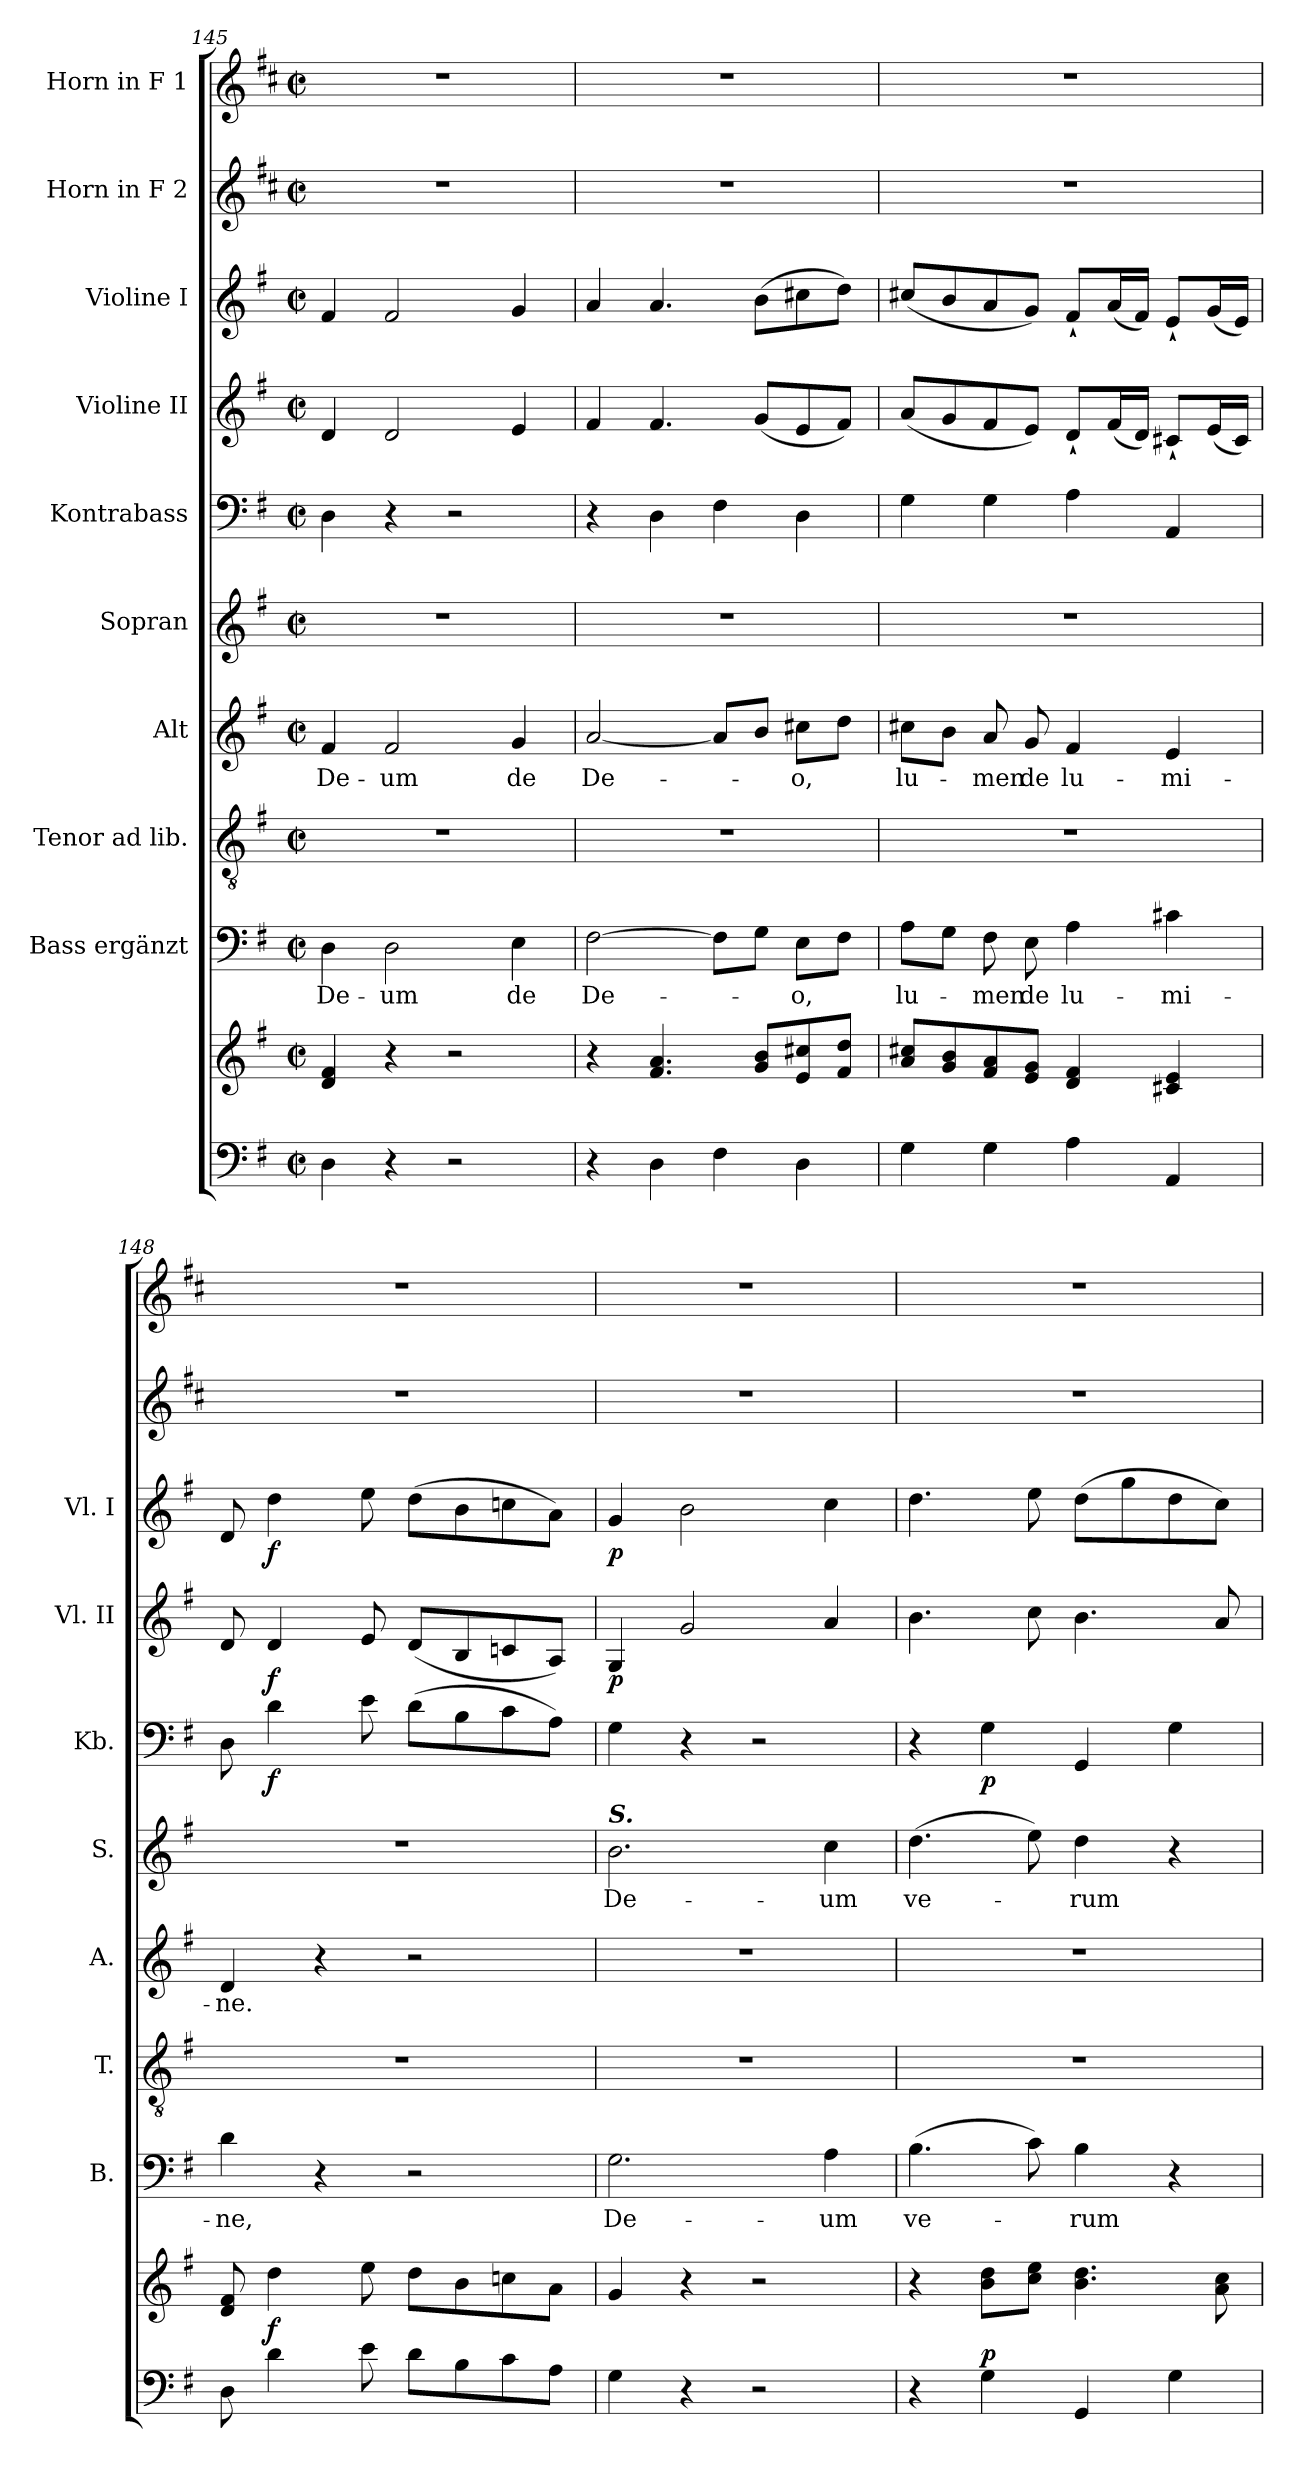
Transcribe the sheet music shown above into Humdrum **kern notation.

**kern	**kern	**dynam	**kern	**text	**kern	**kern	**text	**kern	**text	**kern	**dynam	**kern	**dynam	**kern	**dynam	**kern	**kern
*part10	*part10	*part10	*part9	*part9	*part8	*part7	*part7	*part6	*part6	*part5	*part5	*part4	*part4	*part3	*part3	*part2	*part1
*staff11	*staff10	*staff10/11	*staff9	*staff9	*staff8	*staff7	*staff7	*staff6	*staff6	*staff5	*staff5	*staff4	*staff4	*staff3	*staff3	*staff2	*staff1
*	*	*	*I"Bass ergänzt	*	*I"Tenor ad lib.	*I"Alt	*	*I"Sopran	*	*I"Kontrabass	*	*I"Violine II	*	*I"Violine I	*	*I"Horn in F 2	*I"Horn in F 1
*	*	*	*I'B.	*	*I'T.	*I'A.	*	*I'S.	*	*I'Kb.	*	*I'Vl. II	*	*I'Vl. I	*	*	*
!!LO:PB:g=z
*clefF4	*clefG2	*	*clefF4	*	*clefGv2	*clefG2	*	*clefG2	*	*clefF4	*	*clefG2	*	*clefG2	*	*clefG2	*clefG2
*	*	*	*	*	*	*	*	*	*	*ITrd7c12	*	*	*	*	*	*ITrd4c7	*ITrd4c7
*k[f#]	*k[f#]	*	*k[f#]	*	*k[f#]	*k[f#]	*	*k[f#]	*	*k[f#]	*	*k[f#]	*	*k[f#]	*	*k[f#]	*k[f#]
*G:	*G:	*	*G:	*	*G:	*G:	*	*G:	*	*G:	*	*G:	*	*G:	*	*G:	*G:
*M2/2	*M2/2	*	*M2/2	*	*M2/2	*M2/2	*	*M2/2	*	*M2/2	*	*M2/2	*	*M2/2	*	*M2/2	*M2/2
*met(c|)	*met(c|)	*	*met(c|)	*	*met(c|)	*met(c|)	*	*met(c|)	*	*met(c|)	*	*met(c|)	*	*met(c|)	*	*met(c|)	*met(c|)
=145	=145	=145	=145	=145	=145	=145	=145	=145	=145	=145	=145	=145	=145	=145	=145	=145	=145
!	!	!	!	!LO:LY:b	!	!	!LO:LY:b	!	!	!	!	!	!	!	!	!	!
4D\	4d/ 4f#/	.	4D\	De-	1r	4f#/	De-	1r	.	4DD\	.	4d/	.	4f#/	.	1r	1r
!	!	!	!	!LO:LY:b	!	!	!LO:LY:b	!	!	!	!	!	!	!	!	!	!
4r	4r	.	2D\	-um	.	2f#/	-um	.	.	4r	.	2d/	.	2f#/	.	.	.
2r	2r	.	.	.	.	.	.	.	.	2r	.	.	.	.	.	.	.
!	!	!	!	!LO:LY:b	!	!	!LO:LY:b	!	!	!	!	!	!	!	!	!	!
.	.	.	4E\	de	.	4g/	de	.	.	.	.	4e/	.	4g/	.	.	.
=146	=146	=146	=146	=146	=146	=146	=146	=146	=146	=146	=146	=146	=146	=146	=146	=146	=146
!	!	!	!	!LO:LY:b	!	!	!LO:LY:b	!	!	!	!	!	!	!	!	!	!
4r	4r	.	[2F#\	De-	1r	[2a/	De-	1r	.	4r	.	4f#/	.	4a/	.	1r	1r
4D\	4.f#/ 4.a/	.	.	.	.	.	.	.	.	4DD\	.	4.f#/	.	4.a/	.	.	.
4F#\	.	.	8F#\L]	.	.	8a/L]	.	.	.	4FF#\	.	.	.	.	.	.	.
.	8g/ 8b/L	.	8G\J	.	.	8b/J	.	.	.	.	.	(<8g/L	.	(>8b\L	.	.	.
!	!	!	!	!LO:LY:b	!	!	!LO:LY:b	!	!	!	!	!	!	!	!	!	!
4D\	8e/ 8cc#X/	.	8E\L	-o,	.	8cc#X\L	-o,	.	.	4DD\	.	8e/	.	8cc#X\	.	.	.
.	8f#/ 8dd/J	.	8F#\J	.	.	8dd\J	.	.	.	.	.	8f#/J)	.	8dd\J)	.	.	.
=147	=147	=147	=147	=147	=147	=147	=147	=147	=147	=147	=147	=147	=147	=147	=147	=147	=147
!	!	!	!	!LO:LY:b	!	!	!LO:LY:b	!	!	!	!	!	!	!	!	!	!
4G\	8a/ 8cc#X/L	.	8A\L	lu-	1r	8cc#X\L	lu-	1r	.	4GG\	.	(<8a/L	.	(<8cc#X/L	.	1r	1r
.	8g/ 8b/	.	8G\J	.	.	8b\J	.	.	.	.	.	8g/	.	8b/	.	.	.
!	!	!	!	!LO:LY:b	!	!	!LO:LY:b	!	!	!	!	!	!	!	!	!	!
4G\	8f#/ 8a/	.	8F#\	-men	.	8a/	-men	.	.	4GG\	.	8f#/	.	8a/	.	.	.
!	!	!	!	!LO:LY:b	!	!	!LO:LY:b	!	!	!	!	!	!	!	!	!	!
.	8e/ 8g/J	.	8E\	de	.	8g/	de	.	.	.	.	8e/J)	.	8g/J)	.	.	.
!	!	!	!	!LO:LY:b	!	!	!LO:LY:b	!	!	!	!	!	!	!	!	!	!
4A\	4d/ 4f#/	.	4A\	lu-	.	4f#/	lu-	.	.	4AA\	.	8d`</L	.	8f#`</L	.	.	.
.	.	.	.	.	.	.	.	.	.	.	.	(<16f#/L	.	(<16a/L	.	.	.
.	.	.	.	.	.	.	.	.	.	.	.	16d/JJ)	.	16f#/JJ)	.	.	.
!	!	!	!	!LO:LY:b	!	!	!LO:LY:b	!	!	!	!	!	!	!	!	!	!
4AA/	4c#X/ 4e/	.	4c#X\	-mi-	.	4e/	-mi-	.	.	4AAA/	.	8c#X`</L	.	8e`</L	.	.	.
.	.	.	.	.	.	.	.	.	.	.	.	(<16e/L	.	(<16g/L	.	.	.
.	.	.	.	.	.	.	.	.	.	.	.	16c#/JJ)	.	16e/JJ)	.	.	.
=148	=148	=148	=148	=148	=148	=148	=148	=148	=148	=148	=148	=148	=148	=148	=148	=148	=148
!	!	!	!	!LO:LY:b	!	!	!LO:LY:b	!	!	!	!	!	!	!	!	!	!
8D\	8d/ 8f#/	.	4d\	-ne,	1r	4d/	-ne.	1r	.	8DD\	.	8d/	.	8d/	.	1r	1r
!	!	!LO:DY:a=2	!	!	!	!	!	!	!	!	!LO:DY:b	!	!LO:DY:b	!	!LO:DY:b	!	!
4d\	4dd\	f	.	.	.	.	.	.	.	4D\	f	4d/	f	4dd\	f	.	.
.	.	.	4r	.	.	4r	.	.	.	.	.	.	.	.	.	.	.
8e\	8ee\	.	.	.	.	.	.	.	.	8E\	.	8e/	.	8ee\	.	.	.
8d\L	8dd\L	.	2r	.	.	2r	.	.	.	(>8D\L	.	(<8d/L	.	(>8dd\L	.	.	.
8B\	8b\	.	.	.	.	.	.	.	.	8BB\	.	8B/	.	8b\	.	.	.
8c\	8ccn\	.	.	.	.	.	.	.	.	8C\	.	8cn/	.	8ccn\	.	.	.
8A\J	8a\J	.	.	.	.	.	.	.	.	8AA\J)	.	8A/J)	.	8a\J)	.	.	.
!!LO:PB:g=z
=149	=149	=149	=149	=149	=149	=149	=149	=149	=149	=149	=149	=149	=149	=149	=149	=149	=149
!	!	!	!	!	!	!	!	!LO:TX:a:Bi:t=S.	!	!	!	!	!	!	!	!	!
!	!	!	!	!LO:LY:b	!	!	!	!	!LO:LY:b	!	!	!	!LO:DY:b	!	!LO:DY:b	!	!
4G\	4g/	.	2.G\	De-	1r	1r	.	2.b\	De-	4GG\	.	4G/	p	4g/	p	1r	1r
4r	4r	.	.	.	.	.	.	.	.	4r	.	2g/	.	2b\	.	.	.
2r	2r	.	.	.	.	.	.	.	.	2r	.	.	.	.	.	.	.
!	!	!	!	!LO:LY:b	!	!	!	!	!LO:LY:b	!	!	!	!	!	!	!	!
.	.	.	4A\	-um	.	.	.	4cc\	-um	.	.	4a/	.	4cc\	.	.	.
=150	=150	=150	=150	=150	=150	=150	=150	=150	=150	=150	=150	=150	=150	=150	=150	=150	=150
!	!	!	!	!LO:LY:b	!	!	!	!	!LO:LY:b	!	!	!	!	!	!	!	!
4r	4r	.	(>4.B\	ve-	1r	1r	.	(>4.dd\	ve-	4r	.	4.b\	.	4.dd\	.	1r	1r
!	!	!LO:DY:a=2	!	!	!	!	!	!	!	!	!LO:DY:b	!	!	!	!	!	!
4G\	8b\ 8dd\L	p	.	.	.	.	.	.	.	4GG\	p	.	.	.	.	.	.
.	8cc\ 8ee\J	.	8c\)	.	.	.	.	8ee\)	.	.	.	8cc\	.	8ee\	.	.	.
!	!	!	!	!LO:LY:b	!	!	!	!	!LO:LY:b	!	!	!	!	!	!	!	!
4GG/	4.b\ 4.dd\	.	4B\	-rum	.	.	.	4dd\	-rum	4GGG/	.	4.b\	.	(>8dd\L	.	.	.
.	.	.	.	.	.	.	.	.	.	.	.	.	.	8gg\	.	.	.
4G\	.	.	4r	.	.	.	.	4r	.	4GG\	.	.	.	8dd\	.	.	.
.	8a\ 8cc\	.	.	.	.	.	.	.	.	.	.	8a/	.	8cc\J)	.	.	.
=	=	=	=	=	=	=	=	=	=	=	=	=	=	=	=	=	=
*-	*-	*-	*-	*-	*-	*-	*-	*-	*-	*-	*-	*-	*-	*-	*-	*-	*-
